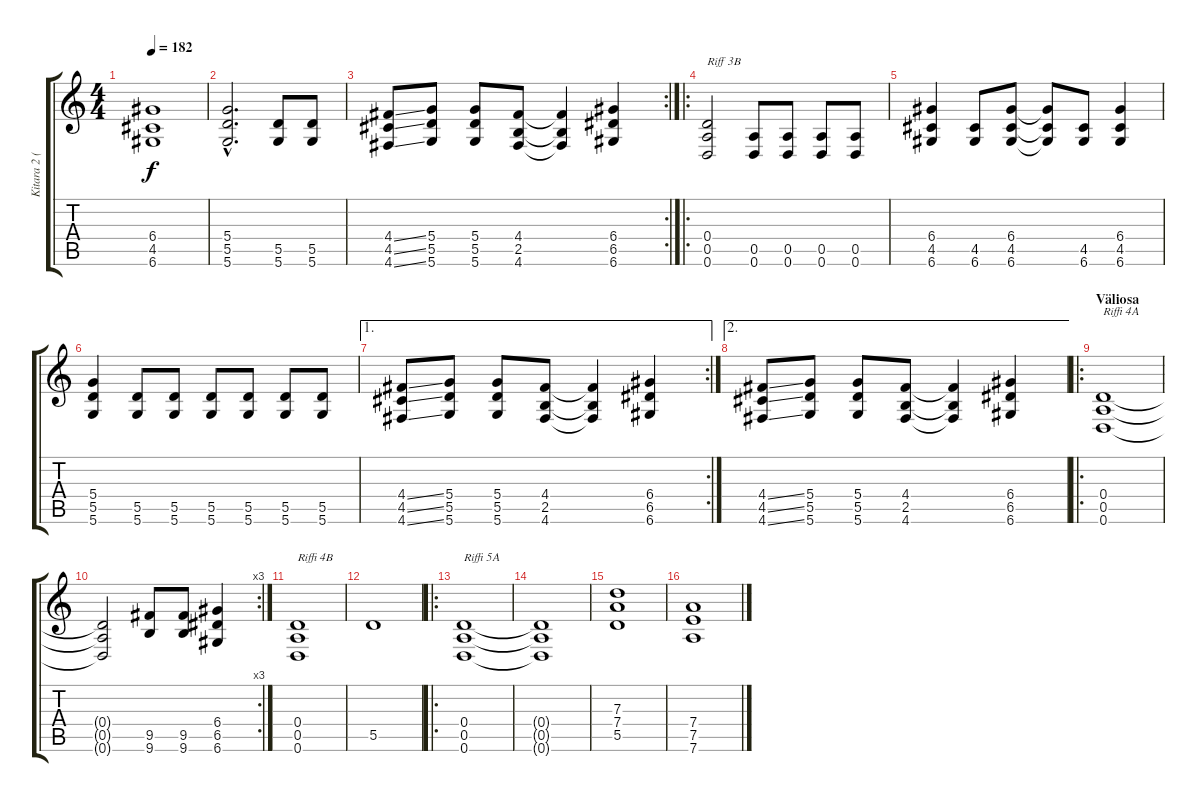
\track ("Kitara 2 (Tuomo)" "Kitara 2 (") {instrument distortionguitar}
\staff {score tabs}
\tuning (E4 B3 G3 D3 A2 D2) {hide}
\ts (4 4)
\tempo 182
\clef g2
\ks c
(6.4 4.5 6.6).1{dy f} |
(5.4{hac} 5.5{hac} 5.6{hac}).2{d} (5.5 5.6).8 (5.5 5.6).8 |
\rc 2
(4.4{ss} 4.5{ss} 4.6{ss}).8 (5.4 5.5 5.6).8 (5.4 5.5 5.6).8 (4.4 2.5 4.6).8 (4.4{t} 2.5{t} 4.6{t}).4 (6.4 6.5 6.6).4 |
\ro
(0.4 0.5 0.6).2{txt "Riff 3B"} (0.5 0.6).8 (0.5 0.6).8 (0.5 0.6).8 (0.5 0.6).8 |
(6.4 4.5 6.6).4 (4.5 6.6).8 (6.4 4.5 6.6).8 (6.4{t} 4.5{t} 6.6{t}).8 (4.5 6.6).8 (6.4 4.5 6.6).4 |
(5.4 5.5 5.6).4 (5.5 5.6).8 (5.5 5.6).8 (5.5 5.6).8 (5.5 5.6).8 (5.5 5.6).8 (5.5 5.6).8 |
\ae 1
\rc 2
(4.4{ss} 4.5{ss} 4.6{ss}).8 (5.4 5.5 5.6).8 (5.4 5.5 5.6).8 (4.4 2.5 4.6).8 (4.4{t} 2.5{t} 4.6{t}).4 (6.4 6.5 6.6).4 |
\ae 2
(4.4{ss} 4.5{ss} 4.6{ss}).8 (5.4 5.5 5.6).8 (5.4 5.5 5.6).8 (4.4 2.5 4.6).8 (4.4{t} 2.5{t} 4.6{t}).4 (6.4 6.5 6.6).4 |
\ro
\section ("" "Väliosa")
(0.4 0.5 0.6).1{txt "Riffi 4A"} |
\rc 3
(0.4{t} 0.5{t} 0.6{t}).2 (9.5 9.6).8 (9.5 9.6).8 (6.4 6.5 6.6).4 |
(0.4 0.5 0.6).1{txt "Riffi 4B"} |
5.5.1{instrument guitarharmonics} |
\ro
(0.4 0.5 0.6).1{txt "Riffi 5A" instrument distortionguitar} |
(0.4{t} 0.5{t} 0.6{t}).1 |
(7.3 7.4 5.5).1 |
(7.4 7.5 7.6).1
